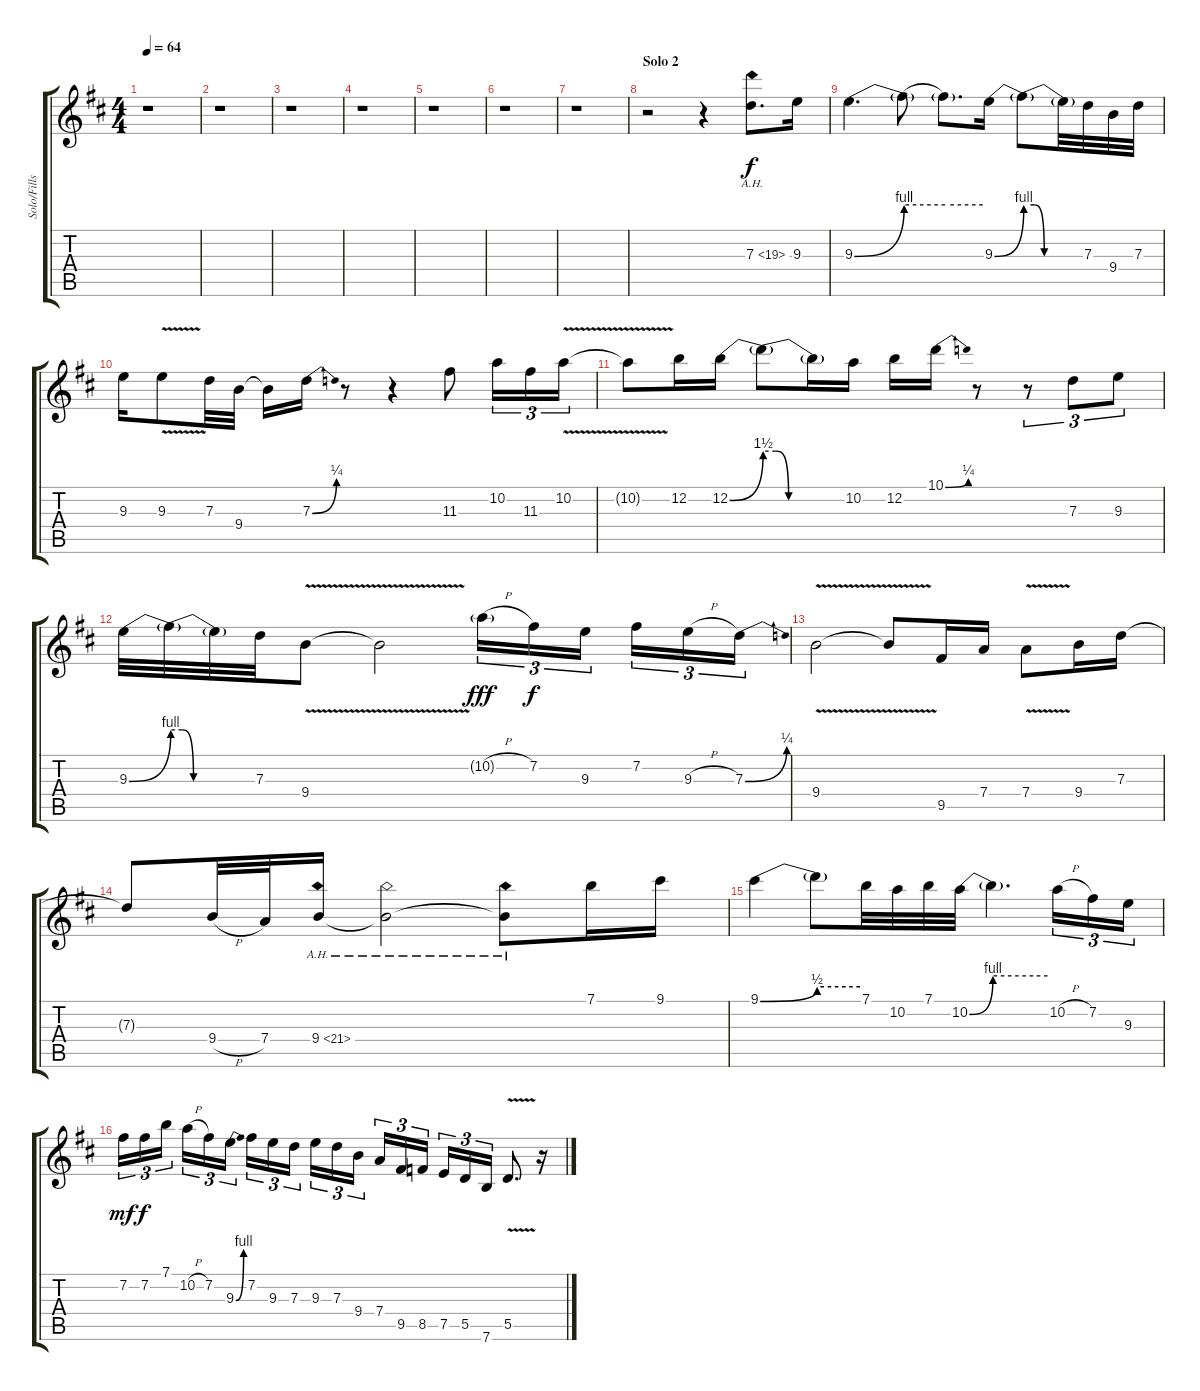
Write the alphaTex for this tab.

\track ("Solo/Fills" "Solo/Fills") {instrument distortionguitar}
\staff {score tabs}
\tuning (E4 B3 G3 D3 A2 E2) {hide}
\ts (4 4)
\tempo 64
\clef g2
\ks d
r.1{dy mf} |
r.1 |
r.1 |
r.1 |
r.1 |
r.1 |
r.1 |
\section ("" "Solo 2")
r.2{volume 16} r.4 7.3{ah 12}.8{d dy f} 9.3.16 |
9.3{be (bend 0 0 60 4)}.4{d} 9.3{be (hold 0 4 60 4) t}.8 9.3{be (hold 0 4 60 4) t}.8{d} 9.3{be (bend 0 0 60 4)}.16 9.3{be (custom 0 4 15 4 30 0 60 0) t}.8 9.3{be (hold 0 0 60 0) t}.32 7.3.32 9.4.32 7.3.32 |
9.3.16 9.3{v}.8 7.3.32 9.4.32 9.4{t}.16 7.3{be (bend 0 0 60 1)}.16 r.8 r.4 11.3.8 10.2.16{tu (3 2)} 11.3.16{tu (3 2)} 10.2{v}.16{tu (3 2)} |
10.2{v t}.8 12.2.16 12.2{be (bend 0 0 60 6)}.16 12.2{be (custom 0 6 15 6 30 0 60 0) t}.8 12.2{be (hold 0 0 60 0) t}.16 10.2.16 12.2.16 10.1{be (bend 0 0 60 1)}.16 r.8 r.8{tu (3 2)} 7.3.8{tu (3 2)} 9.3.8{tu (3 2)} |
9.3{be (bend 0 0 60 4)}.32 9.3{be (custom 0 4 15 4 30 0 60 0) t}.32 9.3{be (hold 0 0 60 0) t}.32 7.3.32 9.4{v}.8 9.4{v t}.2 10.2{h g}.16{tu (3 2) dy fff} 7.2.16{tu (3 2) dy f} 9.3.16{tu (3 2)} 7.2.16{tu (3 2)} 9.3{h}.16{tu (3 2)} 7.3{be (bend 0 0 60 1)}.16{tu (3 2)} |
9.4{v}.2 9.4{v t}.8 9.5.16 7.4.16 7.4{v}.8 9.4.16 7.3.16 |
7.3{t}.8 9.4{h}.32 7.4.32 9.4{ah 12}.16 9.4{ah 12 t}.2 9.4{ah 12 t}.8 7.1.16 9.1.16 |
9.1{be (bend 0 0 60 2)}.4 9.1{be (hold 0 2 60 2) t}.8 7.1.32 10.2.32 7.1.32 10.2{be (bend 0 0 60 4)}.32 10.2{be (hold 0 4 60 4) t}.4{d volume 16} 10.2{h}.16{tu (3 2)} 7.2.16{tu (3 2)} 9.3.16{tu (3 2)} |
7.2.16{tu (3 2) dy mf} 7.2.16{tu (3 2) dy f} 7.1.16{tu (3 2)} 10.2{h}.16{tu (3 2)} 7.2.16{tu (3 2)} 9.3{be (bend 0 0 60 4)}.16{tu (3 2)} 7.2.16{tu (3 2)} 9.3.16{tu (3 2)} 7.3.16{tu (3 2)} 9.3.16{tu (3 2)} 7.3.16{tu (3 2)} 9.4.16{tu (3 2)} 7.4.16{tu (3 2)} 9.5.16{tu (3 2)} 8.5.16{tu (3 2)} 7.5.16{tu (3 2)} 5.5.16{tu (3 2)} 7.6.16{tu (3 2)} 5.5{v}.8{d} r.16
